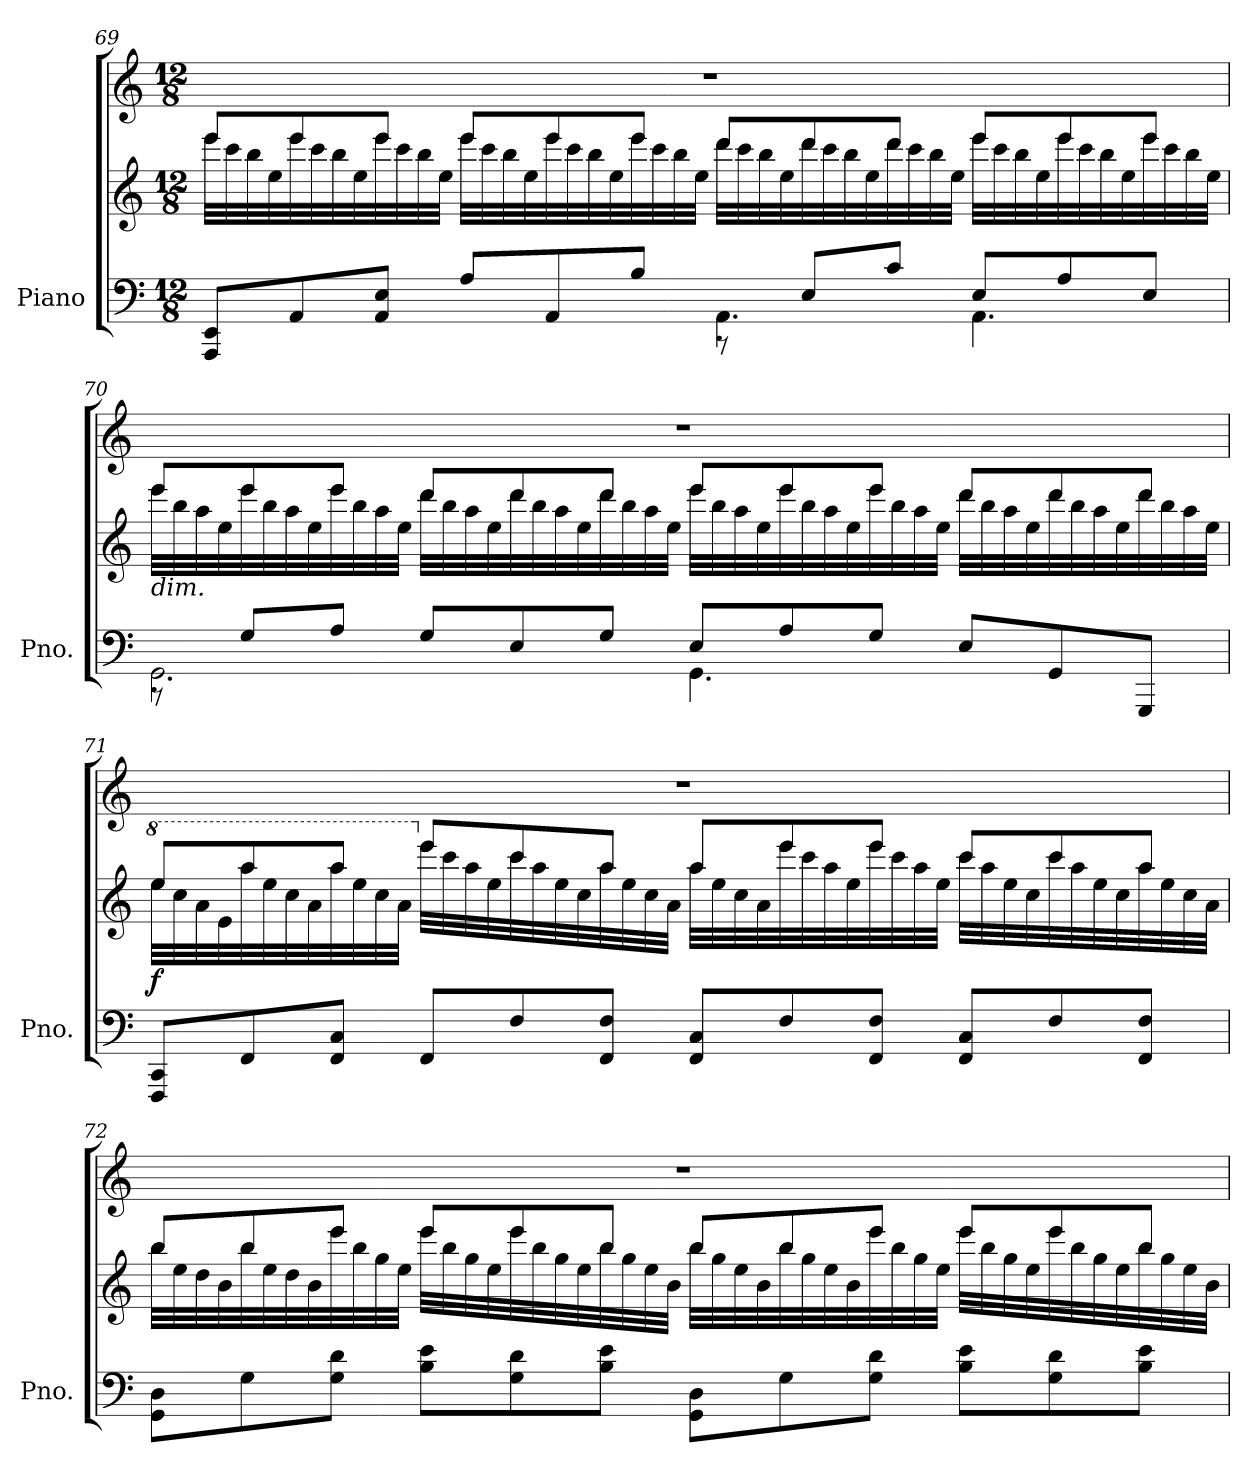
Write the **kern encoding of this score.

**kern	**kern	**kern	**dynam
*part1	*part1	*part1	*part1
*staff3	*staff2	*staff1	*staff1/2/3
*I"Piano	*	*	*
*I'Pno.	*	*	*
!!LO:LB:g=z
*clefF4	*clefG2	*clefG2	*
*k[]	*k[]	*k[]	*
*M12/8	*M12/8	*M12/8	*
=69	=69	=69	=69
*^	*^	*	*
2.ryy	8AAA/ 8EE/L	32eee\LLL	8eee/L	1.r	.
.	.	32ccc\	.	.	.
.	.	32bb\	.	.	.
.	.	32ee\	.	.	.
.	8AA/	32eee\	8eee/	.	.
.	.	32ccc\	.	.	.
.	.	32bb\	.	.	.
.	.	32ee\	.	.	.
.	8AA/ 8E/J	32eee\	8eee/J	.	.
.	.	32ccc\	.	.	.
.	.	32bb\	.	.	.
.	.	32ee\JJJ	.	.	.
.	8A/L	32eee\LLL	8eee/L	.	.
.	.	32ccc\	.	.	.
.	.	32bb\	.	.	.
.	.	32ee\	.	.	.
.	8AA/	32eee\	8eee/	.	.
.	.	32ccc\	.	.	.
.	.	32bb\	.	.	.
.	.	32ee\	.	.	.
.	8B/J	32eee\	8eee/J	.	.
.	.	32ccc\	.	.	.
.	.	32bb\	.	.	.
.	.	32ee\JJJ	.	.	.
4.AA\	8r	32ddd\LLL	8ddd/L	.	.
.	.	32ccc\	.	.	.
.	.	32bb\	.	.	.
.	.	32ee\	.	.	.
.	8E/L	32ddd\	8ddd/	.	.
.	.	32ccc\	.	.	.
.	.	32bb\	.	.	.
.	.	32ee\	.	.	.
.	8c/J	32ddd\	8ddd/J	.	.
.	.	32ccc\	.	.	.
.	.	32bb\	.	.	.
.	.	32ee\JJJ	.	.	.
4.AA\	8E/L	32eee\LLL	8eee/L	.	.
.	.	32ccc\	.	.	.
.	.	32bb\	.	.	.
.	.	32ee\	.	.	.
.	8A/	32eee\	8eee/	.	.
.	.	32ccc\	.	.	.
.	.	32bb\	.	.	.
.	.	32ee\	.	.	.
.	8E/J	32eee\	8eee/J	.	.
.	.	32ccc\	.	.	.
.	.	32bb\	.	.	.
.	.	32ee\JJJ	.	.	.
!!LO:LB:g=z
=70	=70	=70	=70	=70	=70
!	!	!LO:TX:b:i:t=dim.	!	!	!
2.GG\	8r	32eee\LLL	8eee/L	1.r	.
.	.	32bb\	.	.	.
.	.	32aa\	.	.	.
.	.	32ee\	.	.	.
.	8G/L	32eee\	8eee/	.	.
.	.	32bb\	.	.	.
.	.	32aa\	.	.	.
.	.	32ee\	.	.	.
.	8A/J	32eee\	8eee/J	.	.
.	.	32bb\	.	.	.
.	.	32aa\	.	.	.
.	.	32ee\JJJ	.	.	.
.	8G/L	32ddd\LLL	8ddd/L	.	.
.	.	32bb\	.	.	.
.	.	32aa\	.	.	.
.	.	32ee\	.	.	.
.	8E/	32ddd\	8ddd/	.	.
.	.	32bb\	.	.	.
.	.	32aa\	.	.	.
.	.	32ee\	.	.	.
.	8G/J	32ddd\	8ddd/J	.	.
.	.	32bb\	.	.	.
.	.	32aa\	.	.	.
.	.	32ee\JJJ	.	.	.
4.GG\	8E/L	32eee\LLL	8eee/L	.	.
.	.	32bb\	.	.	.
.	.	32aa\	.	.	.
.	.	32ee\	.	.	.
.	8A/	32eee\	8eee/	.	.
.	.	32bb\	.	.	.
.	.	32aa\	.	.	.
.	.	32ee\	.	.	.
.	8G/J	32eee\	8eee/J	.	.
.	.	32bb\	.	.	.
.	.	32aa\	.	.	.
.	.	32ee\JJJ	.	.	.
4.ryy	8E/L	32ddd\LLL	8ddd/L	.	.
.	.	32bb\	.	.	.
.	.	32aa\	.	.	.
.	.	32ee\	.	.	.
.	8GG/	32ddd\	8ddd/	.	.
.	.	32bb\	.	.	.
.	.	32aa\	.	.	.
.	.	32ee\	.	.	.
.	8GGG/J	32ddd\	8ddd/J	.	.
.	.	32bb\	.	.	.
.	.	32aa\	.	.	.
.	.	32ee\JJJ	.	.	.
*v	*v	*	*	*	*
!!LO:LB:g=z
=71	=71	=71	=71	=71
*	*8va	*	*	*
!	!	!	!	!LO:DY:b=2
8FFF/ 8CC/L	32eee\LLL	8eee/L	1.r	f
.	32ccc\	.	.	.
.	32aa\	.	.	.
.	32ee\	.	.	.
8FF/	32aaa\	8aaa/	.	.
.	32eee\	.	.	.
.	32ccc\	.	.	.
.	32aa\	.	.	.
8FF/ 8C/J	32aaa\	8aaa/J	.	.
.	32eee\	.	.	.
.	32ccc\	.	.	.
.	32aa\JJJ	.	.	.
*	*X8va	*	*	*
8FF/L	32eee\LLL	8eee/L	.	.
.	32ccc\	.	.	.
.	32aa\	.	.	.
.	32ee\	.	.	.
8F/	32ccc\	8ccc/	.	.
.	32aa\	.	.	.
.	32ee\	.	.	.
.	32cc\	.	.	.
8FF/ 8F/J	32aa\	8aa/J	.	.
.	32ee\	.	.	.
.	32cc\	.	.	.
.	32a\JJJ	.	.	.
8FF/ 8C/L	32aa\LLL	8aa/L	.	.
.	32ee\	.	.	.
.	32cc\	.	.	.
.	32a\	.	.	.
8F/	32eee\	8eee/	.	.
.	32ccc\	.	.	.
.	32aa\	.	.	.
.	32ee\	.	.	.
8FF/ 8F/J	32eee\	8eee/J	.	.
.	32ccc\	.	.	.
.	32aa\	.	.	.
.	32ee\JJJ	.	.	.
8FF/ 8C/L	32ccc\LLL	8ccc/L	.	.
.	32aa\	.	.	.
.	32ee\	.	.	.
.	32cc\	.	.	.
8F/	32ccc\	8ccc/	.	.
.	32aa\	.	.	.
.	32ee\	.	.	.
.	32cc\	.	.	.
8FF/ 8F/J	32aa\	8aa/J	.	.
.	32ee\	.	.	.
.	32cc\	.	.	.
.	32a\JJJ	.	.	.
!!LO:LB:g=z
=72	=72	=72	=72	=72
8GG\ 8D\L	32bb\LLL	8bb/L	1.r	.
.	32ee\	.	.	.
.	32dd\	.	.	.
.	32b\	.	.	.
8G\	32bb\	8bb/	.	.
.	32ee\	.	.	.
.	32dd\	.	.	.
.	32b\	.	.	.
8G\ 8d\J	32eee\	8eee/J	.	.
.	32bb\	.	.	.
.	32gg\	.	.	.
.	32ee\JJJ	.	.	.
8B\ 8e\L	32eee\LLL	8eee/L	.	.
.	32bb\	.	.	.
.	32gg\	.	.	.
.	32ee\	.	.	.
8G\ 8d\	32eee\	8eee/	.	.
.	32bb\	.	.	.
.	32gg\	.	.	.
.	32ee\	.	.	.
8B\ 8e\J	32bb\	8bb/J	.	.
.	32gg\	.	.	.
.	32ee\	.	.	.
.	32b\JJJ	.	.	.
8GG\ 8D\L	32bb\LLL	8bb/L	.	.
.	32gg\	.	.	.
.	32ee\	.	.	.
.	32b\	.	.	.
8G\	32bb\	8bb/	.	.
.	32gg\	.	.	.
.	32ee\	.	.	.
.	32b\	.	.	.
8G\ 8d\J	32eee\	8eee/J	.	.
.	32bb\	.	.	.
.	32gg\	.	.	.
.	32ee\JJJ	.	.	.
8B\ 8e\L	32eee\LLL	8eee/L	.	.
.	32bb\	.	.	.
.	32gg\	.	.	.
.	32ee\	.	.	.
8G\ 8d\	32eee\	8eee/	.	.
.	32bb\	.	.	.
.	32gg\	.	.	.
.	32ee\	.	.	.
8B\ 8e\J	32bb\	8bb/J	.	.
.	32gg\	.	.	.
.	32ee\	.	.	.
.	32b\JJJ	.	.	.
*	*v	*v	*	*
=	=	=	=
*-	*-	*-	*-
